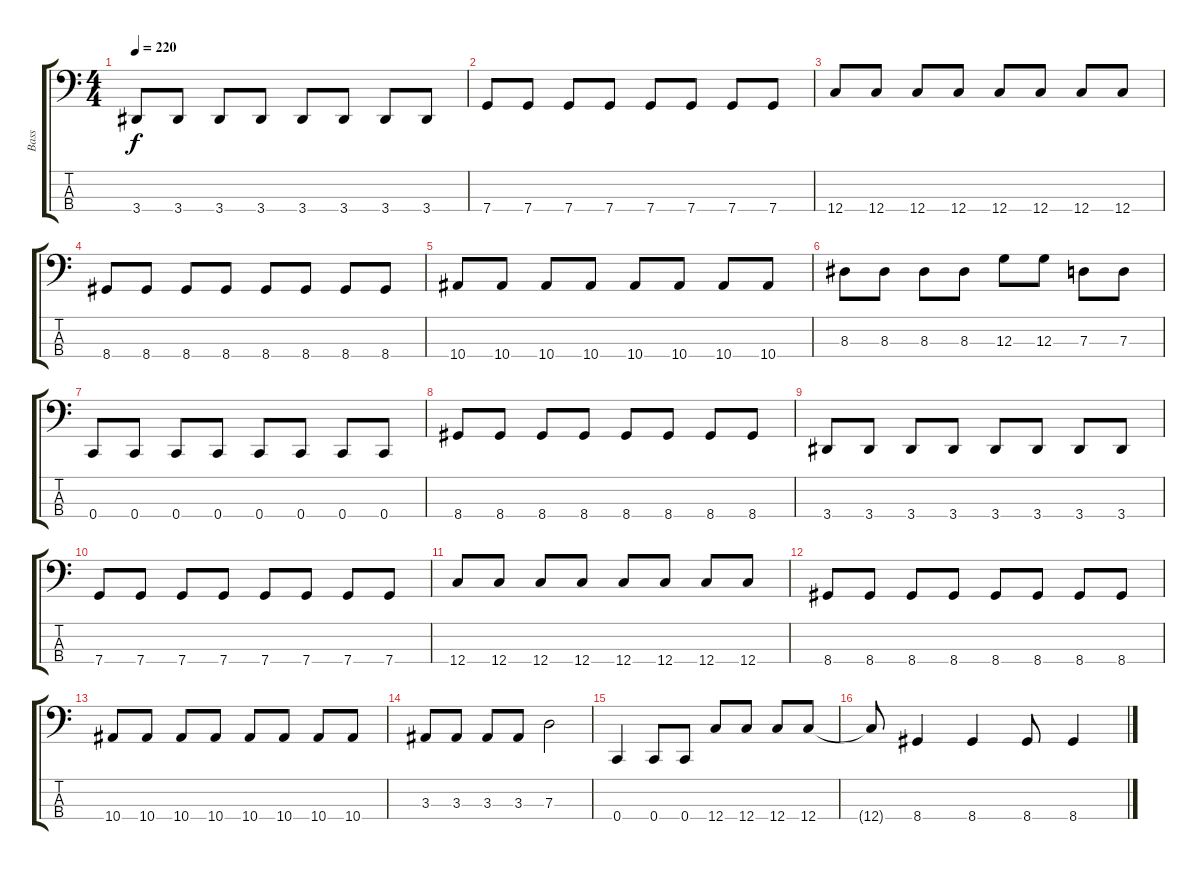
\track ("Bass" "Bass") {instrument electricbasspick}
\staff {score tabs}
\tuning (F2 C2 G1 C1) {hide}
\ts (4 4)
\tempo 220
\clef f4
\ks c
3.4.8{dy f} 3.4.8 3.4.8 3.4.8 3.4.8 3.4.8 3.4.8 3.4.8 |
7.4.8 7.4.8 7.4.8 7.4.8 7.4.8 7.4.8 7.4.8 7.4.8 |
12.4.8 12.4.8 12.4.8 12.4.8 12.4.8 12.4.8 12.4.8 12.4.8 |
8.4.8 8.4.8 8.4.8 8.4.8 8.4.8 8.4.8 8.4.8 8.4.8 |
10.4.8 10.4.8 10.4.8 10.4.8 10.4.8 10.4.8 10.4.8 10.4.8 |
8.3.8 8.3.8 8.3.8 8.3.8 12.3.8 12.3.8 7.3.8 7.3.8 |
0.4.8 0.4.8 0.4.8 0.4.8 0.4.8 0.4.8 0.4.8 0.4.8 |
8.4.8 8.4.8 8.4.8 8.4.8 8.4.8 8.4.8 8.4.8 8.4.8 |
3.4.8 3.4.8 3.4.8 3.4.8 3.4.8 3.4.8 3.4.8 3.4.8 |
7.4.8 7.4.8 7.4.8 7.4.8 7.4.8 7.4.8 7.4.8 7.4.8 |
12.4.8 12.4.8 12.4.8 12.4.8 12.4.8 12.4.8 12.4.8 12.4.8 |
8.4.8 8.4.8 8.4.8 8.4.8 8.4.8 8.4.8 8.4.8 8.4.8 |
10.4.8 10.4.8 10.4.8 10.4.8 10.4.8 10.4.8 10.4.8 10.4.8 |
3.3.8 3.3.8 3.3.8 3.3.8 7.3.2 |
0.4.4 0.4.8 0.4.8 12.4.8 12.4.8 12.4.8 12.4.8 |
12.4{t}.8 8.4.4 8.4.4 8.4.8 8.4.4
